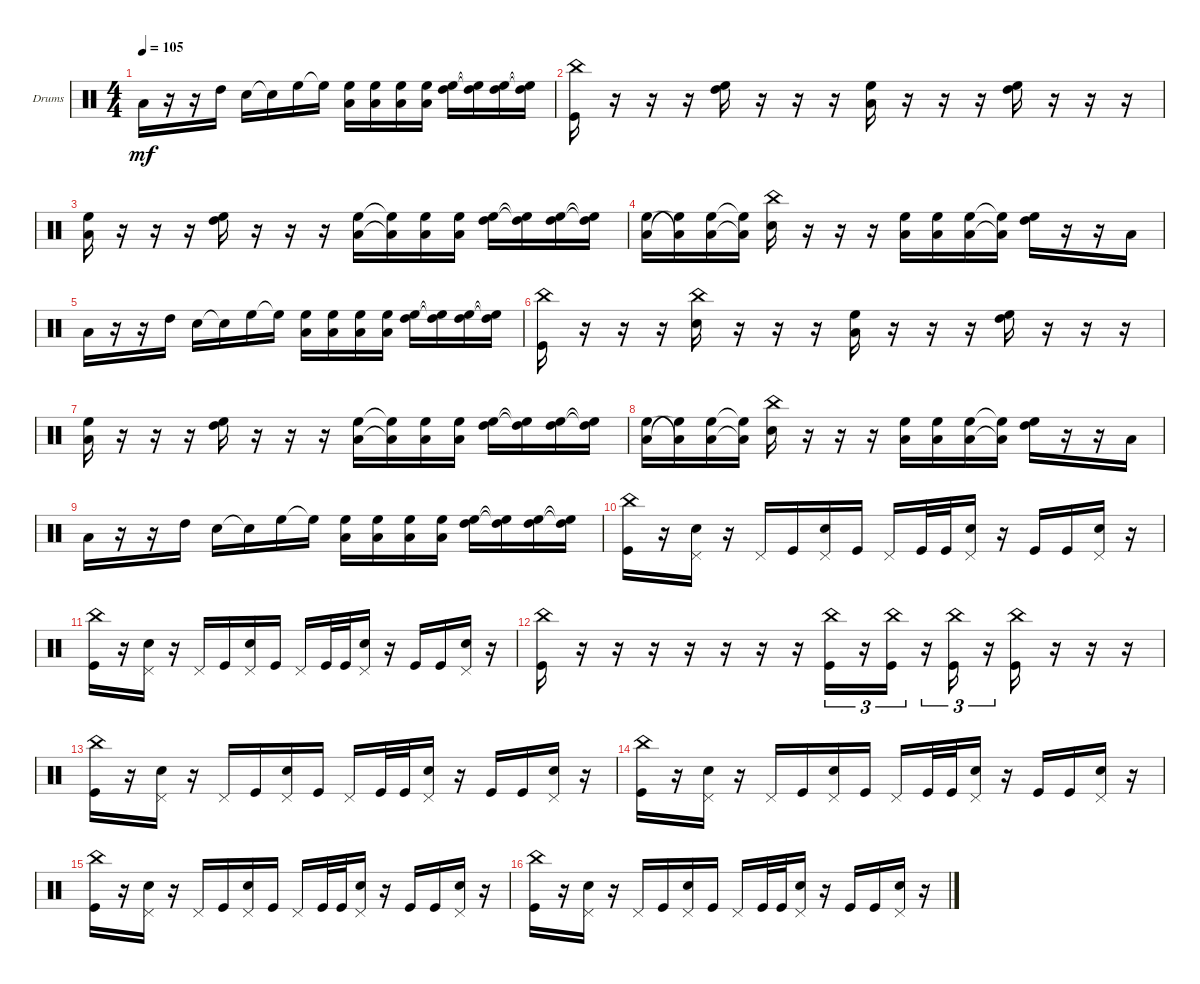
\defaultSystemsLayout 4
\bracketExtendMode groupsimilarinstruments
\firstSystemTrackNameOrientation horizontal
\otherSystemsTrackNameOrientation horizontal
\track ("Drumkit" "Drums") {instrument percussion}
\staff {score}
\articulation defaults
\ts (4 4)
\tempo 105
\clef neutral
\ks c "Low Tom (hit)".16{dy mf}
r.16 r.16 "High Tom (hit)".16 "Snare (hit) 2".16 "Snare (hit) 2"{t}.16 "High Floor Tom (hit)".16 "High Floor Tom (hit)"{t}.16 ("High Floor Tom (hit)" "Low Tom (hit)").16 ("Low Tom (hit)" "High Floor Tom (hit)").16 ("High Floor Tom (hit)" "Low Tom (hit)").16 ("High Floor Tom (hit)" "Low Tom (hit)").16 ("High Tom (hit)" "High Floor Tom (hit)").16 ("High Tom (hit)"{t} "High Floor Tom (hit)"{t}).16 ("High Floor Tom (hit)" "High Tom (hit)").16 ("High Floor Tom (hit)"{t} "High Tom (hit)"{t}).16 |
("Kick (hit)" "China (hit)").16 r.16 r.16 r.16 ("High Tom (hit)" "High Floor Tom (hit)").16 r.16 r.16 r.16 ("High Floor Tom (hit)" "Low Tom (hit)").16 r.16 r.16 r.16 ("High Tom (hit)" "High Floor Tom (hit)").16 r.16 r.16 r.16 |
("High Floor Tom (hit)" "Low Tom (hit)").16 r.16 r.16 r.16 ("High Tom (hit)" "High Floor Tom (hit)").16 r.16 r.16 r.16 ("Low Tom (hit)" "High Floor Tom (hit)").16 ("Low Tom (hit)"{t} "High Floor Tom (hit)"{t}).16 ("Low Tom (hit)" "High Floor Tom (hit)").16 ("High Floor Tom (hit)" "Low Tom (hit)").16 ("High Tom (hit)" "High Floor Tom (hit)").16 ("High Tom (hit)"{t} "High Floor Tom (hit)"{t}).16 ("High Floor Tom (hit)" "High Tom (hit)").16 ("High Floor Tom (hit)"{t} "High Tom (hit)"{t}).16 |
("High Floor Tom (hit)" "Low Tom (hit)").16 ("Low Tom (hit)"{t} "High Floor Tom (hit)"{t}).16 ("Low Tom (hit)" "High Floor Tom (hit)").16 ("Low Tom (hit)"{t} "High Floor Tom (hit)"{t}).16 ("Snare (hit) 2" "China (hit)").16 r.16 r.16 r.16 ("Low Tom (hit)" "High Floor Tom (hit)").16 ("High Floor Tom (hit)" "Low Tom (hit)").16 ("Low Tom (hit)" "High Floor Tom (hit)").16 ("Low Tom (hit)"{t} "High Floor Tom (hit)"{t}).16 ("High Tom (hit)" "High Floor Tom (hit)").16 r.16 r.16 "Low Tom (hit)".16 |
"Low Tom (hit)".16 r.16 r.16 "High Tom (hit)".16 "Snare (hit) 2".16 "Snare (hit) 2"{t}.16 "High Floor Tom (hit)".16 "High Floor Tom (hit)"{t}.16 ("High Floor Tom (hit)" "Low Tom (hit)").16 ("Low Tom (hit)" "High Floor Tom (hit)").16 ("High Floor Tom (hit)" "Low Tom (hit)").16 ("High Floor Tom (hit)" "Low Tom (hit)").16 ("High Tom (hit)" "High Floor Tom (hit)").16 ("High Tom (hit)"{t} "High Floor Tom (hit)"{t}).16 ("High Floor Tom (hit)" "High Tom (hit)").16 ("High Floor Tom (hit)"{t} "High Tom (hit)"{t}).16 |
("Kick (hit)" "China (hit)").16 r.16 r.16 r.16 ("Snare (hit) 2" "China (hit)").16 r.16 r.16 r.16 ("High Floor Tom (hit)" "Low Tom (hit)").16 r.16 r.16 r.16 ("High Tom (hit)" "High Floor Tom (hit)").16 r.16 r.16 r.16 |
("High Floor Tom (hit)" "Low Tom (hit)").16 r.16 r.16 r.16 ("High Tom (hit)" "High Floor Tom (hit)").16 r.16 r.16 r.16 ("Low Tom (hit)" "High Floor Tom (hit)").16 ("Low Tom (hit)"{t} "High Floor Tom (hit)"{t}).16 ("Low Tom (hit)" "High Floor Tom (hit)").16 ("High Floor Tom (hit)" "Low Tom (hit)").16 ("High Tom (hit)" "High Floor Tom (hit)").16 ("High Tom (hit)"{t} "High Floor Tom (hit)"{t}).16 ("High Floor Tom (hit)" "High Tom (hit)").16 ("High Floor Tom (hit)"{t} "High Tom (hit)"{t}).16 |
("High Floor Tom (hit)" "Low Tom (hit)").16 ("Low Tom (hit)"{t} "High Floor Tom (hit)"{t}).16 ("Low Tom (hit)" "High Floor Tom (hit)").16 ("Low Tom (hit)"{t} "High Floor Tom (hit)"{t}).16 ("Snare (hit) 2" "China (hit)").16 r.16 r.16 r.16 ("Low Tom (hit)" "High Floor Tom (hit)").16 ("High Floor Tom (hit)" "Low Tom (hit)").16 ("Low Tom (hit)" "High Floor Tom (hit)").16 ("Low Tom (hit)"{t} "High Floor Tom (hit)"{t}).16 ("High Tom (hit)" "High Floor Tom (hit)").16 r.16 r.16 "Low Tom (hit)".16 |
"Low Tom (hit)".16 r.16 r.16 "High Tom (hit)".16 "Snare (hit) 2".16 "Snare (hit) 2"{t}.16 "High Floor Tom (hit)".16 "High Floor Tom (hit)"{t}.16 ("High Floor Tom (hit)" "Low Tom (hit)").16 ("Low Tom (hit)" "High Floor Tom (hit)").16 ("High Floor Tom (hit)" "Low Tom (hit)").16 ("High Floor Tom (hit)" "Low Tom (hit)").16 ("High Tom (hit)" "High Floor Tom (hit)").16 ("High Tom (hit)"{t} "High Floor Tom (hit)"{t}).16 ("High Floor Tom (hit)" "High Tom (hit)").16 ("High Floor Tom (hit)"{t} "High Tom (hit)"{t}).16 |
("Kick (hit)" "China (hit)").16 r.16 ("Pedal Hi-Hat (hit)" "Snare (hit) 2").16 r.16 "Pedal Hi-Hat (hit)".16 "Kick (hit)".16 ("Snare (hit) 2" "Pedal Hi-Hat (hit)").16 "Kick (hit)".16 "Pedal Hi-Hat (hit)".16 "Kick (hit)".32 "Kick (hit)".32 ("Snare (hit) 2" "Pedal Hi-Hat (hit)").16 r.16 "Kick (hit)".16 "Kick (hit)".16 ("Pedal Hi-Hat (hit)" "Snare (hit) 2").16 r.16 |
("Kick (hit)" "China (hit)").16 r.16 ("Pedal Hi-Hat (hit)" "Snare (hit) 2").16 r.16 "Pedal Hi-Hat (hit)".16 "Kick (hit)".16 ("Snare (hit) 2" "Pedal Hi-Hat (hit)").16 "Kick (hit)".16 "Pedal Hi-Hat (hit)".16 "Kick (hit)".32 "Kick (hit)".32 ("Snare (hit) 2" "Pedal Hi-Hat (hit)").16 r.16 "Kick (hit)".16 "Kick (hit)".16 ("Pedal Hi-Hat (hit)" "Snare (hit) 2").16 r.16 |
("Kick (hit)" "China (hit)").16 r.16 r.16 r.16 r.16 r.16 r.16 r.16 ("Kick (hit)" "China (hit)").16{tu (3 2)} r.16{tu (3 2)} ("Kick (hit)" "China (hit)").16{tu (3 2)} r.16{tu (3 2)} ("Kick (hit)" "China (hit)").16{tu (3 2)} r.16{tu (3 2)} ("Kick (hit)" "China (hit)").16 r.16 r.16 r.16 |
("Kick (hit)" "China (hit)").16 r.16 ("Pedal Hi-Hat (hit)" "Snare (hit) 2").16 r.16 "Pedal Hi-Hat (hit)".16 "Kick (hit)".16 ("Snare (hit) 2" "Pedal Hi-Hat (hit)").16 "Kick (hit)".16 "Pedal Hi-Hat (hit)".16 "Kick (hit)".32 "Kick (hit)".32 ("Snare (hit) 2" "Pedal Hi-Hat (hit)").16 r.16 "Kick (hit)".16 "Kick (hit)".16 ("Pedal Hi-Hat (hit)" "Snare (hit) 2").16 r.16 |
("Kick (hit)" "China (hit)").16 r.16 ("Pedal Hi-Hat (hit)" "Snare (hit) 2").16 r.16 "Pedal Hi-Hat (hit)".16 "Kick (hit)".16 ("Snare (hit) 2" "Pedal Hi-Hat (hit)").16 "Kick (hit)".16 "Pedal Hi-Hat (hit)".16 "Kick (hit)".32 "Kick (hit)".32 ("Snare (hit) 2" "Pedal Hi-Hat (hit)").16 r.16 "Kick (hit)".16 "Kick (hit)".16 ("Pedal Hi-Hat (hit)" "Snare (hit) 2").16 r.16 |
("Kick (hit)" "China (hit)").16 r.16 ("Pedal Hi-Hat (hit)" "Snare (hit) 2").16 r.16 "Pedal Hi-Hat (hit)".16 "Kick (hit)".16 ("Snare (hit) 2" "Pedal Hi-Hat (hit)").16 "Kick (hit)".16 "Pedal Hi-Hat (hit)".16 "Kick (hit)".32 "Kick (hit)".32 ("Snare (hit) 2" "Pedal Hi-Hat (hit)").16 r.16 "Kick (hit)".16 "Kick (hit)".16 ("Pedal Hi-Hat (hit)" "Snare (hit) 2").16 r.16 |
("Kick (hit)" "China (hit)").16 r.16 ("Pedal Hi-Hat (hit)" "Snare (hit) 2").16 r.16 "Pedal Hi-Hat (hit)".16 "Kick (hit)".16 ("Snare (hit) 2" "Pedal Hi-Hat (hit)").16 "Kick (hit)".16 "Pedal Hi-Hat (hit)".16 "Kick (hit)".32 "Kick (hit)".32 ("Snare (hit) 2" "Pedal Hi-Hat (hit)").16 r.16 "Kick (hit)".16 "Kick (hit)".16 ("Pedal Hi-Hat (hit)" "Snare (hit) 2").16 r.16
